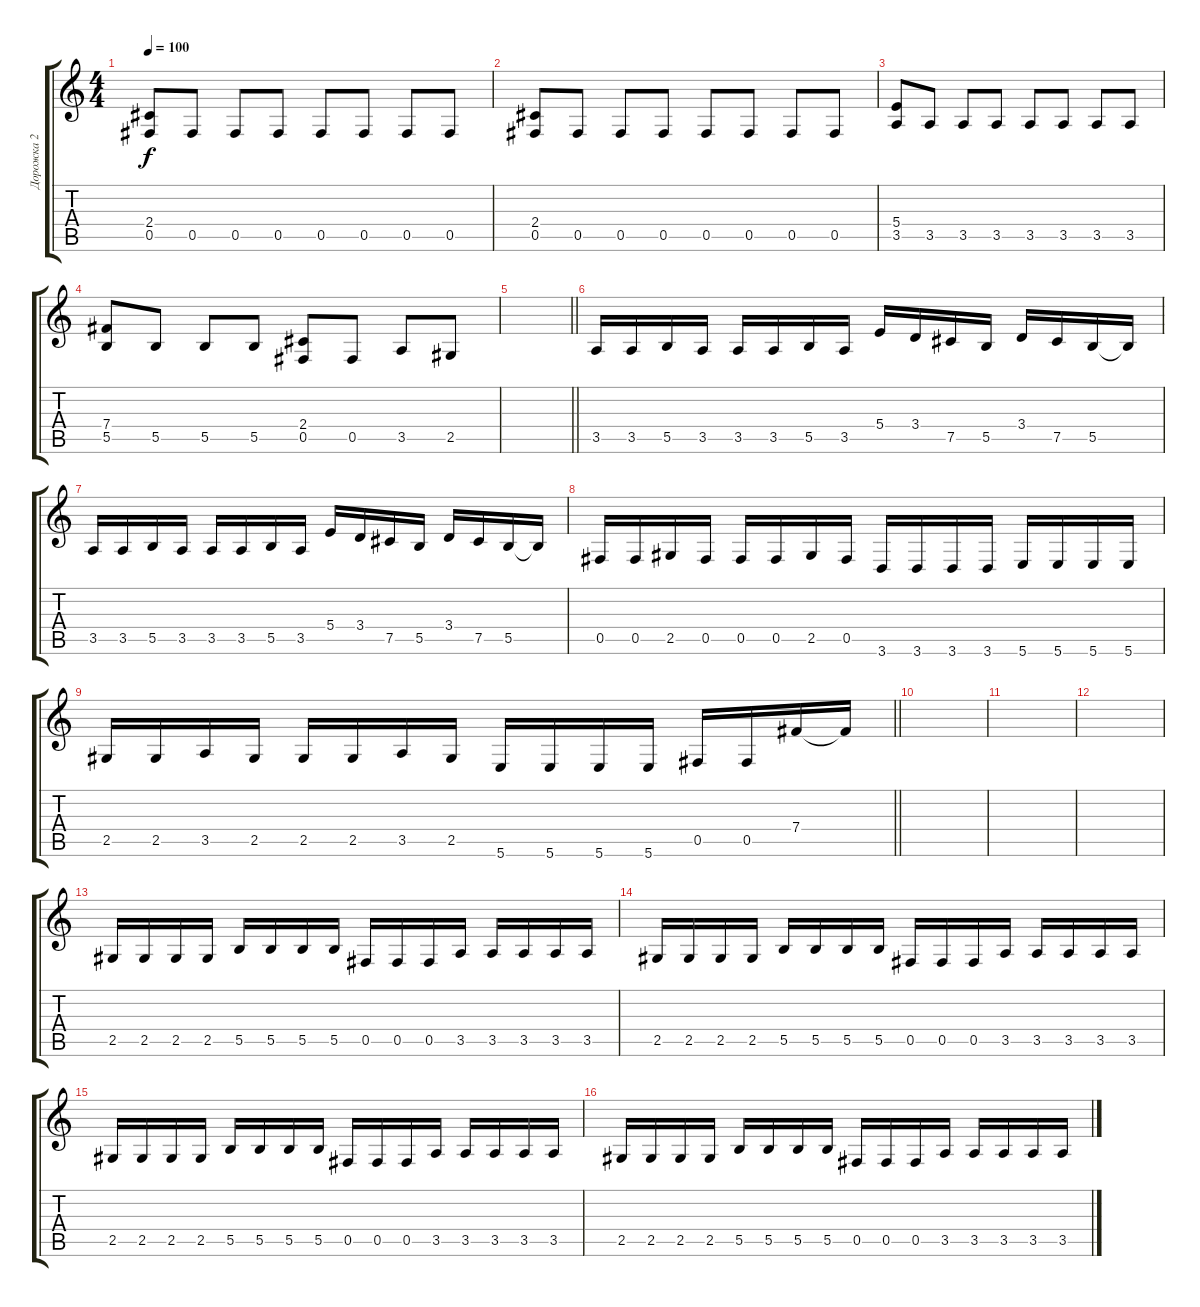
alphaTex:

\track ("Дорожка 2" "Дорожка 2") {instrument distortionguitar}
\staff {score tabs}
\tuning (Db4 Ab3 E3 B2 Gb2 B1) {hide}
\ts (4 4)
\tempo 100
\clef g2
\ks c
(2.4 0.5).8{dy f} 0.5.8 0.5.8 0.5.8 0.5.8 0.5.8 0.5.8 0.5.8 |
(2.4 0.5).8 0.5.8 0.5.8 0.5.8 0.5.8 0.5.8 0.5.8 0.5.8 |
(5.4 3.5).8 3.5.8 3.5.8 3.5.8 3.5.8 3.5.8 3.5.8 3.5.8 |
(7.4 5.5).8 5.5.8 5.5.8 5.5.8 (2.4 0.5).8 0.5.8 3.5.8 2.5.8 |
\barLineRight lightlight
|
\section ("" " ")
3.5.16 3.5.16 5.5.16 3.5.16 3.5.16 3.5.16 5.5.16 3.5.16 5.4.16 3.4.16 7.5.16 5.5.16 3.4.16 7.5.16 5.5.16 5.5{t}.16 |
3.5.16 3.5.16 5.5.16 3.5.16 3.5.16 3.5.16 5.5.16 3.5.16 5.4.16 3.4.16 7.5.16 5.5.16 3.4.16 7.5.16 5.5.16 5.5{t}.16 |
0.5.16 0.5.16 2.5.16 0.5.16 0.5.16 0.5.16 2.5.16 0.5.16 3.6.16 3.6.16 3.6.16 3.6.16 5.6.16 5.6.16 5.6.16 5.6.16 |
\barLineRight lightlight
2.5.16 2.5.16 3.5.16 2.5.16 2.5.16 2.5.16 3.5.16 2.5.16 5.6.16 5.6.16 5.6.16 5.6.16 0.5.16 0.5.16 7.4.16 7.4{t}.16 |
\section ("" " ")
|
|
|
2.5.16 2.5.16 2.5.16 2.5.16 5.5.16 5.5.16 5.5.16 5.5.16 0.5.16 0.5.16 0.5.16 3.5.16 3.5.16 3.5.16 3.5.16 3.5.16 |
2.5.16 2.5.16 2.5.16 2.5.16 5.5.16 5.5.16 5.5.16 5.5.16 0.5.16 0.5.16 0.5.16 3.5.16 3.5.16 3.5.16 3.5.16 3.5.16 |
2.5.16 2.5.16 2.5.16 2.5.16 5.5.16 5.5.16 5.5.16 5.5.16 0.5.16 0.5.16 0.5.16 3.5.16 3.5.16 3.5.16 3.5.16 3.5.16 |
2.5.16 2.5.16 2.5.16 2.5.16 5.5.16 5.5.16 5.5.16 5.5.16 0.5.16 0.5.16 0.5.16 3.5.16 3.5.16 3.5.16 3.5.16 3.5.16
